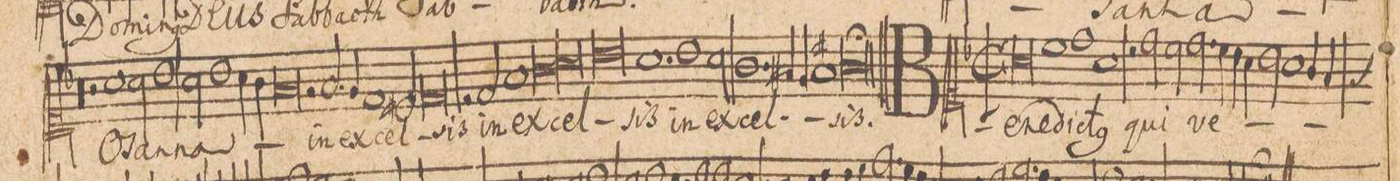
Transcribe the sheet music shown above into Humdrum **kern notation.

**kern	**text
*I"CANTVS.	*
*clefC1	*
*k[b-]	*
*M2/1	*
=54-	=54-
00r	.
=55-	=55-
=56-	=56-
2r	.
1a\	O-
=57-	=57-
2a\	-san-
1b-\	.
=58-	=58-
2a\	-na
1b-\	.
4a\	.
4g\	.
=59-	=59-
0f/	.
=60-	=60-
2r	.
2.f/	in
4e/	.
1d/	ex-
=61-	=61-
2c#X/	-cel-
0d/	-sis
=62-	=62-
2r	.
2d/	in
=63-	=63-
1f/	ex-
*lig	*
1g\	-cel-
=64-	=64-
1a\	.
*Xlig	*
0b-\	.
=65-	=65-
1.a\	-sis
=66-	=66-
1b-\	in
2a\	ex-
=67-	=67-
1.g\	-cel-
4f#X/	.
4e/	.
=68-	=68-
1f#X/	.
00g\;	-sis.
=69||-	=69||-
*clefC1	*
*k[b-]	*
*M2/1	*
0a\	Be-
=70-	=70-
1cc\	-ne-
1dd\	-di-
=71-	=71-
1a\	-cy(us)
2r	.
2dd\	qui
=72-	=72-
2cc\	.
2.dd\	ve-
4cc\	.
4b-\	.
4a\	.
=73-	=73-
2b-\	.
1a\	.
4g/	.
*custos:e	*
4f/	.
=74-	=74-
*-	*-
